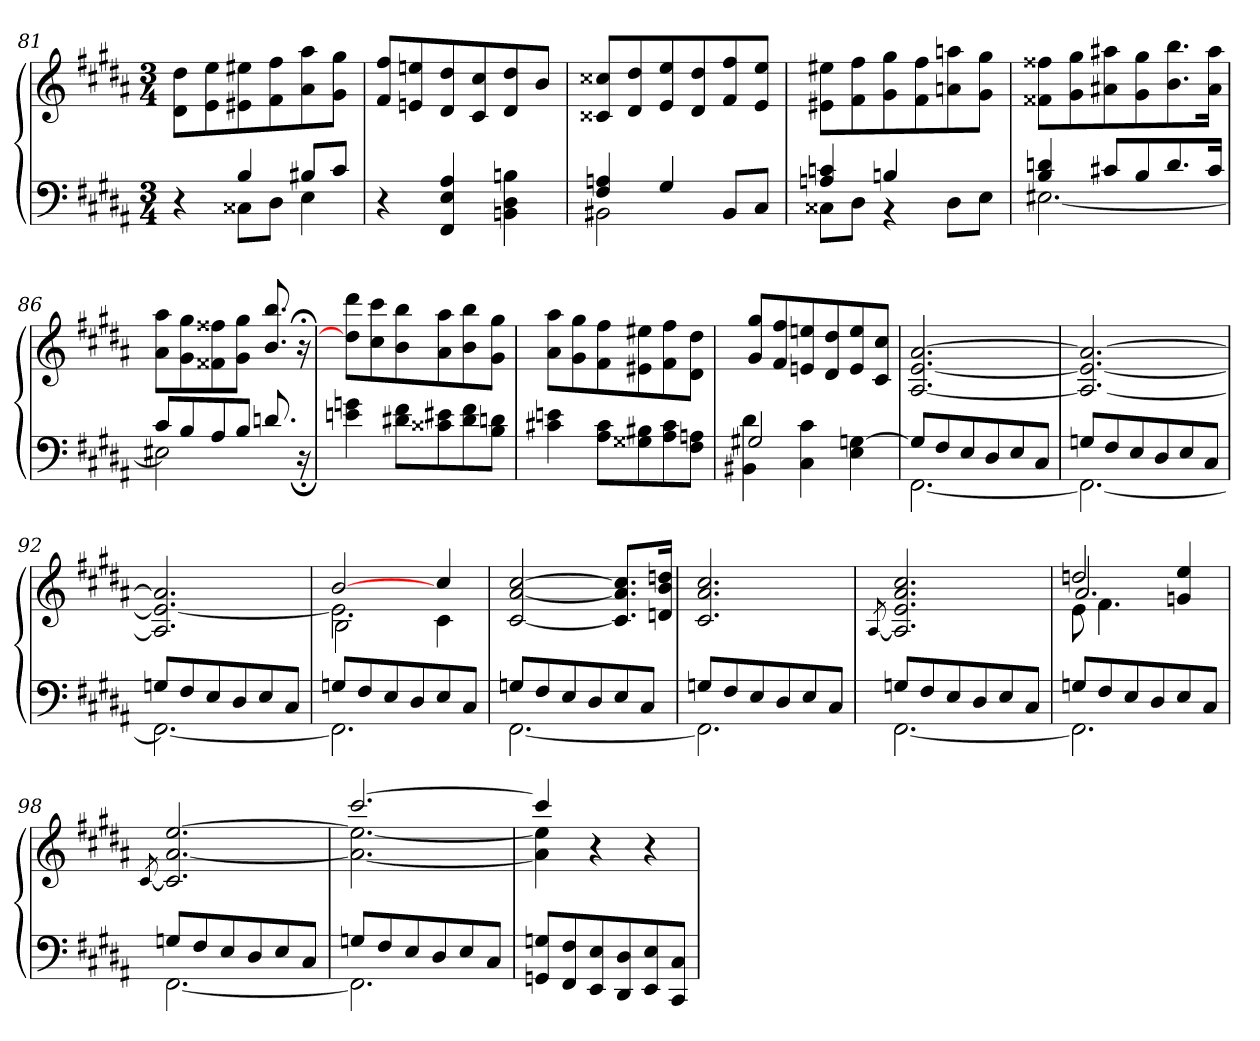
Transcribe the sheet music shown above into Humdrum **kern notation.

**kern	**kern
*part2	*part1
*staff2	*staff1
*clefF4	*clefG2
*k[f#c#g#d#a#]	*k[f#c#g#d#a#]
*M3/4	*M3/4
=81	=81
*^	*
4ryy	4r	8dd# 8d#L
.	.	8ee 8e
4B	8C##XL	8ee#X 8e#X
.	8D#J	8ff# 8f#
8B#XL	4E	8aa# 8a#
8c#J	.	8gg# 8g#J
*v	*v	*
=82	=82
4r	8ff# 8f#L
.	8een 8en
4A# 4E 4FF#	8dd# 8d#
.	8cc# 8c#
4Bn 4D# 4BBn	8dd# 8d#
.	8bJ
=83	=83
*^	*
4An 4F#	2BB#X	8cc##X 8c##XL
.	.	8dd# 8d#
4G#	.	8ee 8e
.	.	8dd# 8d#
4ryy	8BB#L	8ff# 8f#
.	8C#J	8ee 8eJ
=84	=84	=84
4cn 4An	8C##XL	8ee#X 8e#XL
.	8D#J	8ff# 8f#
4Bn	4r	8gg# 8g#
.	.	8ff# 8f#
4ryy	8D#L	8aan 8an
.	8EJ	8gg# 8g#J
=85	=85	=85
4dn 4B	[2.E#X	8ff##X 8f##XL
.	.	8gg# 8g#
8c#XL	.	8aa#X 8a#X
8B	.	8gg# 8g#
8.d	.	8.bb 8.b
16c#Jk	.	16aa# 16a#Jk
=86	=86	=86
8c#L	2E#X]	8aa# 8a#L
8B	.	8gg# 8g#
8A#	.	8ff##X 8f##X
8BJ	.	8gg# 8g#J
8.dn/	8.ryy	8.bb/ 8.b/
16ryy	16r;<	16r;<
*v	*v	*
=87	=87
4en\ 4gn\	8dd#] 8ddd#L
.	8cc# 8ccc#
8d#X 8f#L	8b 8bb
8c##X 8e#X	8a# 8aa#
8d# 8f#	8b 8bb
8B 8dnJ	8g# 8gg#J
=88	=88
4en\ 4c#X\	8aa# 8a#L
.	8gg# 8g#
8c# 8A#L	8ff# 8f#
8B#X 8G##X	8ee#X 8e#X
8c# 8A#	8ff# 8f#
8An 8F#J	8dd# 8d#J
=89	=89
*^	*
2G#X	4d# 4BB#X	8gg# 8g#L
.	.	8ff# 8f#
.	4c# 4C#	8een 8en
.	.	8dd# 8d#
4ryy	[4Gn 4E	8ee 8e
.	.	8cc# 8c#J
=90	=90	=90
8GnL]	[2.FF#	[2.a# [2.e [2.A#
8F#	.	.
8E	.	.
8D#	.	.
8E	.	.
8C#J	.	.
=91	=91	=91
8GnL	2.FF#_	2.a#_ 2.e_ 2.A#_
8F#	.	.
8E	.	.
8D#	.	.
8E	.	.
8C#J	.	.
=92	=92	=92
8GnL	2.FF#_	2.a#] 2.e_ 2.A#]
8F#	.	.
8E	.	.
8D#	.	.
8E	.	.
8C#J	.	.
=93	=93	=93
*	*	*^
*	*	*	*^
8GnL	2.FF#]	[2b	2.e]	2B\
8F#	.	.	.	.
8E	.	.	.	.
8D#	.	.	.	.
8E	.	4cc#	.	4c#\
8C#J	.	.	.	.
*	*	*v	*v	*v
=94	=94	=94
8GnL	[2.FF#	[2cc# [2a# [2c#
8F#	.	.
8E	.	.
8D#	.	.
8E	.	8.cc#] 8.a#] 8.c#]L
8C#J	.	.
.	.	16ddn 16b 16dnJk
=95	=95	=95
8GnL	2.FF#]	2.cc# 2.a# 2.c#
8F#	.	.
8E	.	.
8D#	.	.
8E	.	.
8C#J	.	.
=96	=96	=96
.	.	[8qA#/
8GnL	[2.FF#	2.cc# 2.a# 2.e 2.A#]
8F#	.	.
8E	.	.
8D#	.	.
8E	.	.
8C#J	.	.
=97	=97	=97
*	*	*^
*	*	*	*^
8GnL	2.FF#]	2ddn	2.a#/	8e\
8F#	.	.	.	4.f#\
8E	.	.	.	.
8D#	.	.	.	.
8E	.	4ee/ 4gn/	.	4ryy
8C#J	.	.	.	.
*	*	*v	*v	*v
=98	=98	=98
.	.	[8qc#/
8GnL	[2.FF#	[2.ee [2.a# 2.c#]
8F#	.	.
8E	.	.
8D#	.	.
8E	.	.
8C#J	.	.
=99	=99	=99
*	*	*^
8GnL	2.FF#]	[2.ccc#	2.ee_ 2.a#_
8F#	.	.	.
8E	.	.	.
8D#	.	.	.
8E	.	.	.
8C#J	.	.	.
*v	*v	*	*
=100	=100	=100
8Gn 8GGnL	4ccc#]	4ee] 4a#]
8F# 8FF#	.	.
8E 8EE	2ryy	4r
8D# 8DD#	.	.
8E 8EE	.	4r
8C# 8CC#J	.	.
*	*v	*v
=	=
*-	*-
